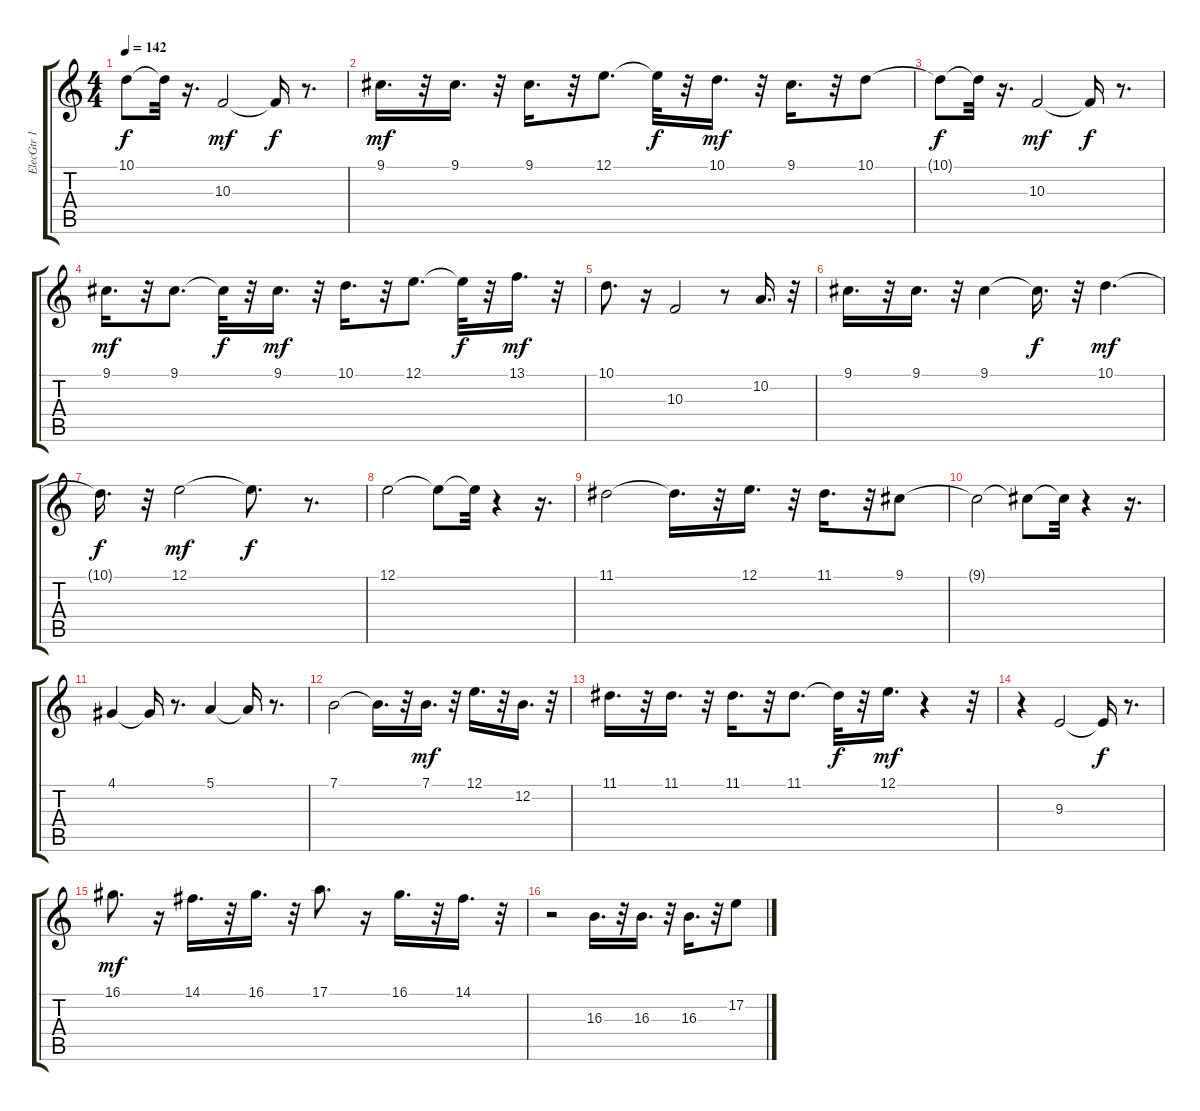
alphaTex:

\track ("ElecGtr 1" "ElecGtr 1") {instrument lead8bassandlead}
\staff {score tabs}
\tuning (E4 B3 G3 D3 A2 E2) {hide}
\ts (4 4)
\tempo 142
\clef g2
\ks c
10.1{t}.8{dy f} 10.1{t}.32 r.16{d} 10.3.2{dy mf} 10.3{t}.16{dy f} r.8{d} |
9.1.16{d dy mf} r.32 9.1.16{d} r.32 9.1.16{d} r.32 12.1.8{d} 12.1{t}.32{dy f} r.32 10.1.16{d dy mf} r.32 9.1.16{d} r.32 10.1.8 |
10.1{t}.8{dy f} 10.1{t}.32 r.16{d} 10.3.2{dy mf} 10.3{t}.16{dy f} r.8{d} |
9.1.16{d dy mf} r.32 9.1.8{d} 9.1{t}.32{dy f} r.32 9.1.16{d dy mf} r.32 10.1.16{d} r.32 12.1.8{d} 12.1{t}.32{dy f} r.32 13.1.16{d dy mf} r.32 |
10.1.8{d} r.16 10.3.2 r.8 10.2.16{d} r.32 |
9.1.16{d} r.32 9.1.16{d} r.32 9.1.4 9.1{t}.16{d dy f} r.32 10.1.4{d dy mf} |
10.1{t}.16{d dy f} r.32 12.1.2{dy mf} 12.1{t}.8{d dy f} r.8{d} |
12.1.2 12.1{t}.8 12.1{t}.32 r.4 r.16{d} |
11.1.2 11.1{t}.16{d} r.32 12.1.16{d} r.32 11.1.16{d} r.32 9.1.8 |
9.1{t}.2 9.1{t}.8 9.1{t}.32 r.4 r.16{d} |
4.1.4 4.1{t}.16 r.8{d} 5.1.4 5.1{t}.16 r.8{d} |
7.1.2 7.1{t}.16{d} r.32 7.1.16{d dy mf} r.32 12.1.16{d} r.32 12.2.16{d} r.32 |
11.1.16{d} r.32 11.1.16{d} r.32 11.1.16{d} r.32 11.1.8{d} 11.1{t}.32{dy f} r.32 12.1.16{d dy mf} r.4 r.32 |
r.4 9.3.2 9.3{t}.16{dy f} r.8{d} |
16.1.8{d dy mf} r.16 14.1.16{d} r.32 16.1.16{d} r.32 17.1.8{d} r.16 16.1.16{d} r.32 14.1.16{d} r.32 |
r.2 16.3.16{d} r.32 16.3.16{d} r.32 16.3.16{d} r.32 17.2.8
